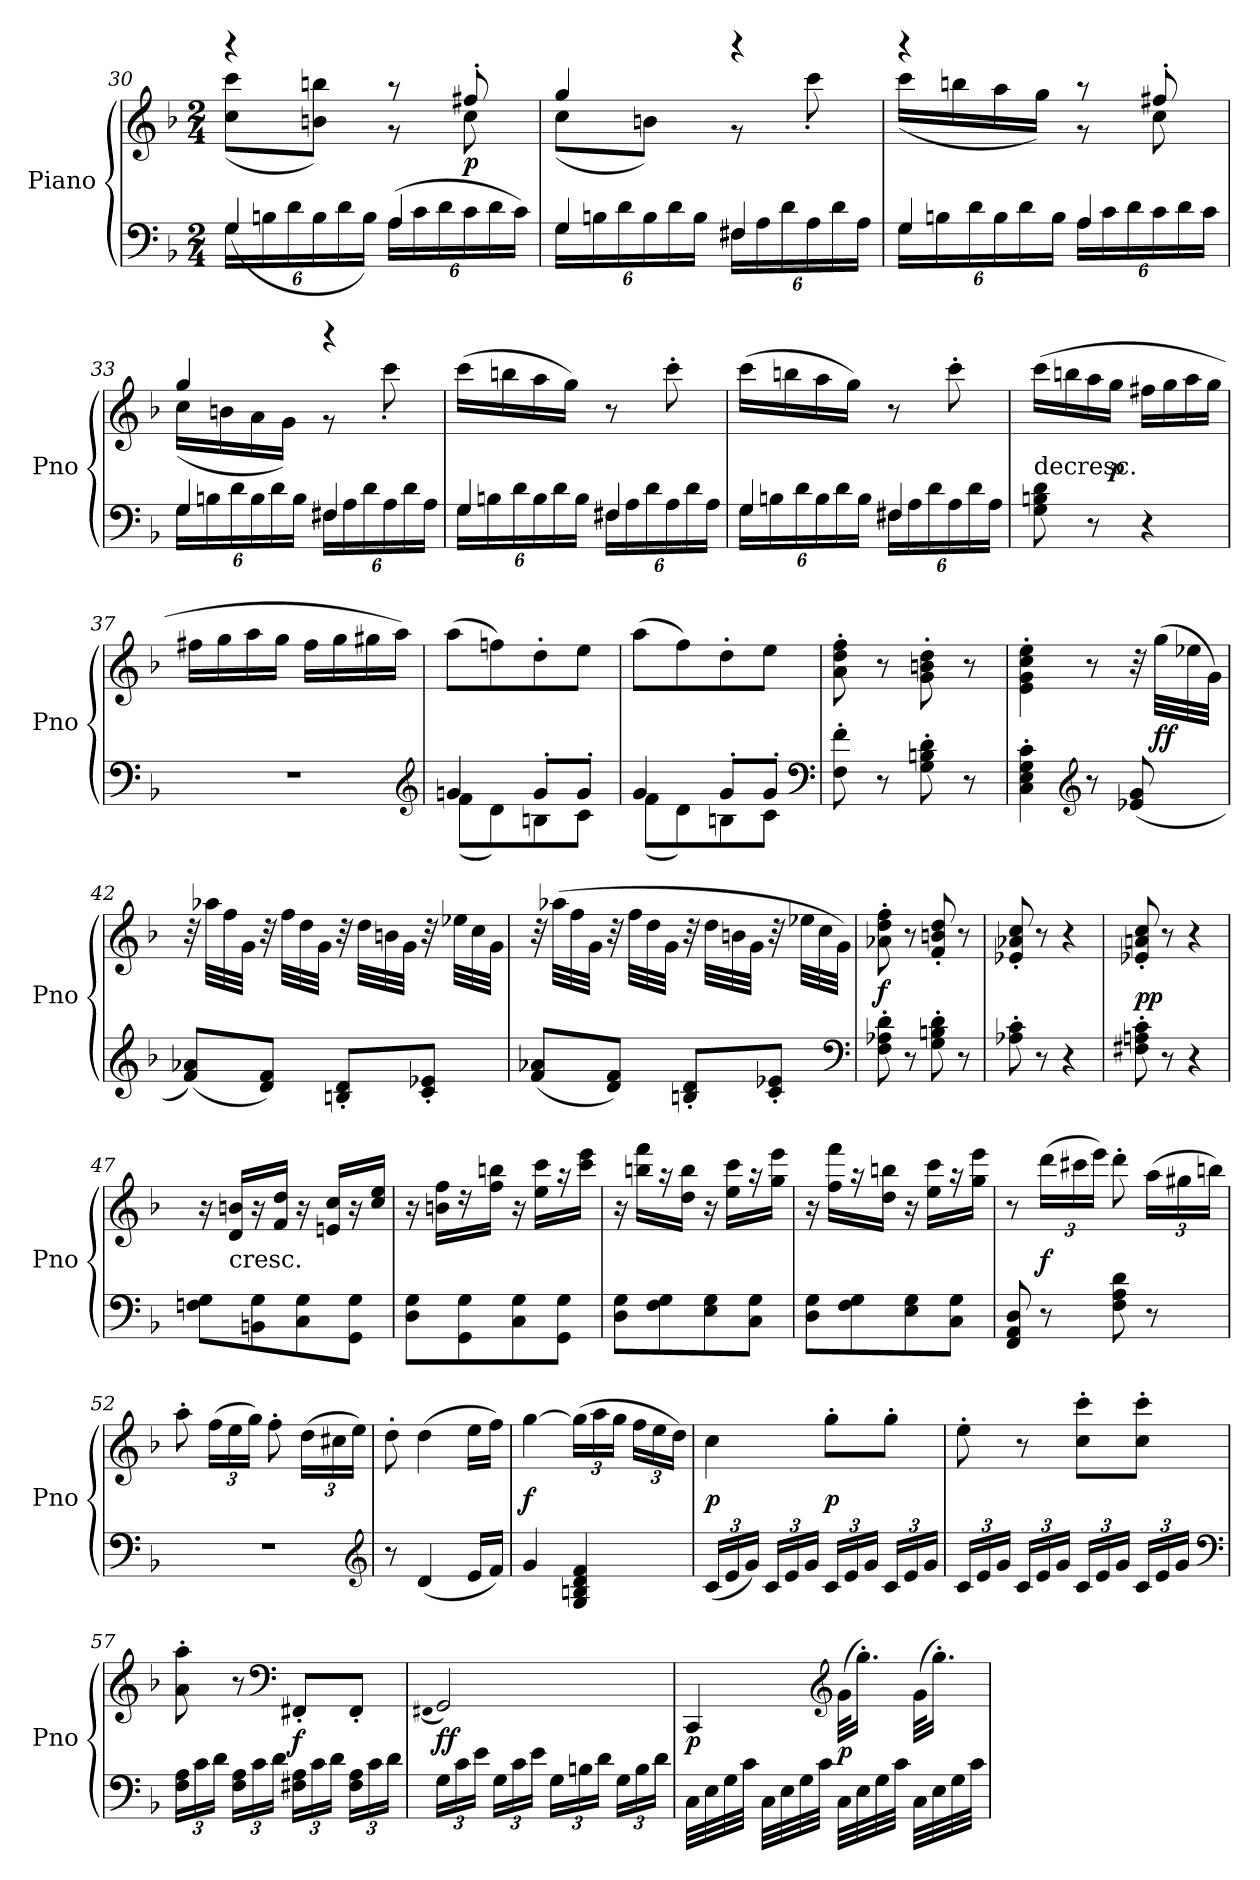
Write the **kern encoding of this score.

**kern	**kern	**dynam
*part1	*part1	*part1
*staff2	*staff1	*staff1/2
*I"Piano	*	*
*I'Pno	*	*
*clefF4	*clefG2	*
*k[b-]	*k[b-]	*
*F:	*F:	*
*M2/4	*M2/4	*
=30	=30	=30
*^	*^	*
24G\LL	(4G/	4r	(8cc\ 8ccc\L	.
24Bn\	.	.	.	.
24d\	.	.	.	.
24B\	.	.	8bn\ 8bbn\J)	.
24d\	.	.	.	.
24B\JJ)	.	.	.	.
(24A\LL	4A/	8r	8r	.
24c\	.	.	.	.
24d\	.	.	.	.
24c\	.	8ff#X'/	8cc\	p
24d\	.	.	.	.
24c\JJ)	.	.	.	.
=31	=31	=31	=31	=31
24G\LL	4G/	4gg/	(8cc\L	.
24Bn\	.	.	.	.
24d\	.	.	.	.
24B\	.	.	8bn\J)	.
24d\	.	.	.	.
24B\JJ	.	.	.	.
24F#X\LL	4F#X/	4r	8r	.
24A\	.	.	.	.
24d\	.	.	.	.
24A\	.	.	8ccc'\	.
24d\	.	.	.	.
24A\JJ	.	.	.	.
=32	=32	=32	=32	=32
24G\LL	4G/	4r	(16ccc\LL	.
24Bn\	.	.	.	.
.	.	.	16bbn\	.
24d\	.	.	.	.
24B\	.	.	16aa\	.
24d\	.	.	.	.
.	.	.	16gg\JJ)	.
24B\JJ	.	.	.	.
24A\LL	4A/	8r	8r	.
24c\	.	.	.	.
24d\	.	.	.	.
24c\	.	8ff#X'/	8cc\	.
24d\	.	.	.	.
24c\JJ	.	.	.	.
=33	=33	=33	=33	=33
24G\LL	4G/	4gg/	(16cc\LL	.
24Bn\	.	.	.	.
.	.	.	16bn\	.
24d\	.	.	.	.
24B\	.	.	16a\	.
24d\	.	.	.	.
.	.	.	16g\JJ)	.
24B\JJ	.	.	.	.
24F#X\LL	4F#X/	4r	8r	.
24A\	.	.	.	.
24d\	.	.	.	.
24A\	.	.	8ccc'\	.
24d\	.	.	.	.
24A\JJ	.	.	.	.
*	*	*v	*v	*
=34	=34	=34	=34
24G\LL	4G/	(16ccc\LL	.
24Bn\	.	.	.
.	.	16bbn\	.
24d\	.	.	.
24B\	.	16aa\	.
24d\	.	.	.
.	.	16gg\JJ)	.
24B\JJ	.	.	.
24F#X\LL	4F#X/	8r	.
24A\	.	.	.
24d\	.	.	.
24A\	.	8ccc'\	.
24d\	.	.	.
24A\JJ	.	.	.
=35	=35	=35	=35
24G\LL	4G/	(16ccc\LL	.
24Bn\	.	.	.
.	.	16bbn\	.
24d\	.	.	.
24B\	.	16aa\	.
24d\	.	.	.
.	.	16gg\JJ)	.
24B\JJ	.	.	.
24F#X\LL	4F#X/	8r	.
24A\	.	.	.
24d\	.	.	.
24A\	.	8ccc'\	.
24d\	.	.	.
24A\JJ	.	.	.
*v	*v	*	*
=36	=36	=36
!	!LO:TX:c:t=decresc.	!
8G\ 8Bn\ 8d\	(16ccc\LL	.
.	16bbn\	.
8r	16aa\	.
.	16gg\JJ	p
4r	16ff#X\LL	.
.	16gg\	.
.	16aa\	.
.	16gg\JJ	.
=37	=37	=37
2r	16ff#X\LL	.
.	16gg\	.
.	16aa\	.
.	16gg\JJ	.
.	16ff#\LL	.
.	16gg\	.
.	16gg#X\	.
.	16aa\JJ)	.
*clefG2	*	*
=38	=38	=38
*^	*	*
4gn/	(8f\L	(8aa\L	.
.	8d\)	8ffn\)	.
8g'/L	8Bn\	8dd'\	.
8g'/J	8c\J	8ee\J	.
=39	=39	=39	=39
4g/	(8f\L	(8aa\L	.
.	8d\)	8ff\)	.
8g'/L	8Bn\	8dd'\	.
8g'/J	8c\J	8ee\J	.
*v	*v	*	*
*clefF4	*	*
=40	=40	=40
8F'\ 8f'\	8a'\ 8dd'\ 8ff'\	.
8r	8r	.
8G'\ 8Bn'\ 8d'\	8g'\ 8bn'\ 8dd'\	.
8r	8r	.
=41	=41	=41
4C'\ 4E'\ 4G'\ 4c'\	4e'\ 4g'\ 4cc'\ 4ee'\	.
*clefG2	*	*
8r	8r	.
(8e-X/ 8g/	32r	.
.	(32gg\LLL	ff
.	32ee-X\	.
.	32g\JJJ)	.
=42	=42	=42
(8f/ 8a-X/L)	32r	.
.	32aa-X\LLL	.
.	32ff\	.
.	32g\JJJ	.
8d/ 8f/J)	32r	.
.	32ff\LLL	.
.	32dd\	.
.	32g\JJJ	.
8Bn'/ 8d'/L	32r	.
.	32dd\LLL	.
.	32bn\	.
.	32g\JJJ	.
8c'/ 8e-X'/J	32r	.
.	32ee-X\LLL	.
.	32cc\	.
.	32g\JJJ	.
=43	=43	=43
(8f/ 8a-X/L	32r	.
.	(32aa-X\LLL	.
.	32ff\	.
.	32g\JJJ	.
8d/ 8f/J)	32r	.
.	32ff\LLL	.
.	32dd\	.
.	32g\JJJ	.
8Bn'/ 8d'/L	32r	.
.	32dd\LLL	.
.	32bn\	.
.	32g\JJJ	.
8c'/ 8e-X'/J	32r	.
.	32ee-X\LLL	.
.	32cc\	.
.	32g\JJJ)	.
*clefF4	*	*
=44	=44	=44
8F'\ 8A-X'\ 8d'\	8a-X'\ 8dd'\ 8ff'\	f
8r	8r	.
8G'\ 8Bn'\ 8d'\	8f'/ 8bn'/ 8dd'/	.
8r	8r	.
=45	=45	=45
8A-X'\ 8c'\	8e-X'/ 8a-X'/ 8cc'/	.
8r	8r	.
4r	4r	.
=46	=46	=46
8F#X'\ 8An'\ 8c'\	8e-X'/ 8an'/ 8cc'/	pp
8r	8r	.
4r	4r	.
=47	=47	=47
8Fn\ 8G\L	16r	.
!	!LO:TX:c:t=cresc.	!
.	16d/ 16bn/LL	.
8BBn\ 8G\	16r	.
.	16f/ 16dd/JJ	.
8C\ 8G\	16r	.
.	16en/ 16cc/LL	.
8GG\ 8G\J	16r	.
.	16cc/ 16ee/JJ	.
=48	=48	=48
8D\ 8G\L	16r	.
.	16bn\ 16ff\LL	.
8GG\ 8G\	16r	.
.	16ff\ 16bbn\JJ	.
8C\ 8G\	16r	.
.	16ee\ 16ccc\LL	.
8GG\ 8G\J	16r	.
.	16ccc\ 16eee\JJ	.
=49	=49	=49
8D\ 8G\L	16r	.
.	16bbn\ 16fff\LL	.
8F\ 8G\	16r	.
.	16dd\ 16bb\JJ	.
8E\ 8G\	16r	.
.	16ee\ 16ccc\LL	.
8C\ 8G\J	16r	.
.	16gg\ 16eee\JJ	.
=50	=50	=50
8D\ 8G\L	16r	.
.	16ff\ 16fff\LL	.
8F\ 8G\	16r	.
.	16dd\ 16bbn\JJ	.
8E\ 8G\	16r	.
.	16ee\ 16ccc\LL	.
8C\ 8G\J	16r	.
.	16gg\ 16eee\JJ	.
=51	=51	=51
8FF/ 8AA/ 8D/	8r	.
8r	(24ddd\LL	f
.	24ccc#X\	.
.	24eee\JJ)	.
8F\ 8A\ 8d\	8ddd'\	.
8r	(24aa\LL	.
.	24gg#X\	.
.	24bbn\JJ)	.
=52	=52	=52
2r	8aa'\	.
.	(24ff\LL	.
.	24ee\	.
.	24gg\JJ)	.
.	8ff'\	.
.	(24dd\LL	.
.	24cc#X\	.
.	24ee\JJ)	.
*clefG2	*	*
=53	=53	=53
8r	8dd'\	.
(4d/	(4dd\	.
16e/LL	16ee\LL	.
16f/JJ)	16ff\JJ)	.
=54	=54	=54
4g/	[4gg\	f
4G/ 4Bn/ 4d/ 4f/	(24gg\LL]	.
.	24aa\	.
.	24gg\JJ	.
.	24ff\LL	.
.	24ee\	.
.	24dd\JJ)	.
=55	=55	=55
(24c/LL	4cc\	p
24e/	.	.
24g/JJ)	.	.
24c/LL	.	.
24e/	.	.
24g/JJ	.	.
24c/LL	8gg'\L	p
24e/	.	.
24g/JJ	.	.
24c/LL	8gg'\J	.
24e/	.	.
24g/JJ	.	.
=56	=56	=56
24c/LL	8ee'\	.
24e/	.	.
24g/JJ	.	.
24c/LL	8r	.
24e/	.	.
24g/JJ	.	.
24c/LL	8cc'\ 8ccc'\L	.
24e/	.	.
24g/JJ	.	.
24c/LL	8cc'\ 8ccc'\J	.
24e/	.	.
24g/JJ	.	.
*clefF4	*	*
=57	=57	=57
24F\ 24A\LL	8a'\ 8aa'\	.
24c\	.	.
24d\JJ	.	.
24F\ 24A\LL	8r	.
24c\	.	.
24d\JJ	.	.
*	*clefF4	*
24F#X\ 24A\LL	8FF#X'/L	f
24c\	.	.
24d\JJ	.	.
24F#\ 24A\LL	8FF#'/J	.
24c\	.	.
24d\JJ	.	.
=58	=58	=58
.	(qFF#X	.
24G\LL	2GG/)	ff
24c\	.	.
24e\JJ	.	.
24G\LL	.	.
24c\	.	.
24e\JJ	.	.
24G\LL	.	.
24Bn\	.	.
24d\JJ	.	.
24G\LL	.	.
24B\	.	.
24d\JJ	.	.
=59	=59	=59
32C\LLL	4CC/	p
32E\	.	.
32G\	.	.
32c\JJJ	.	.
32C\LLL	.	.
32E\	.	.
32G\	.	.
32c\JJJ	.	.
*	*clefG2	*
32C\LLL	(32g\KLL	p
32E\	16.gg'\JJ)	.
32G\	.	.
32c\JJJ	.	.
32C\LLL	(32g\KLL	.
32E\	16.gg'\JJ)	.
32G\	.	.
32c\JJJ	.	.
=	=	=
*-	*-	*-
